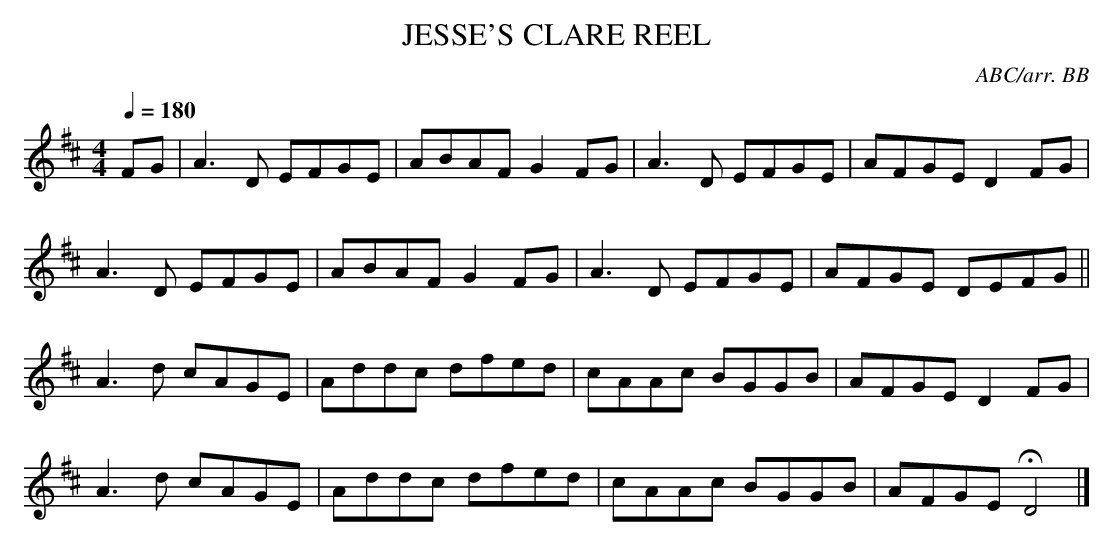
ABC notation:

X:1
T:JESSE'S CLARE REEL
C:ABC/arr. BB
Q:1/4=180
M:4/4
K:D % transposed from C
FG|A3D EFGE|ABAF G2FG|A3D EFGE|AFGE D2FG|
A3D EFGE|ABAF G2 FG|A3D EFGE|AFGE DEFG||
A3d cAGE|Addc dfed|cAAc BGGB|AFGE D2FG|
A3d cAGE|Addc dfed|cAAc BGGB|AFGE HD4|]
